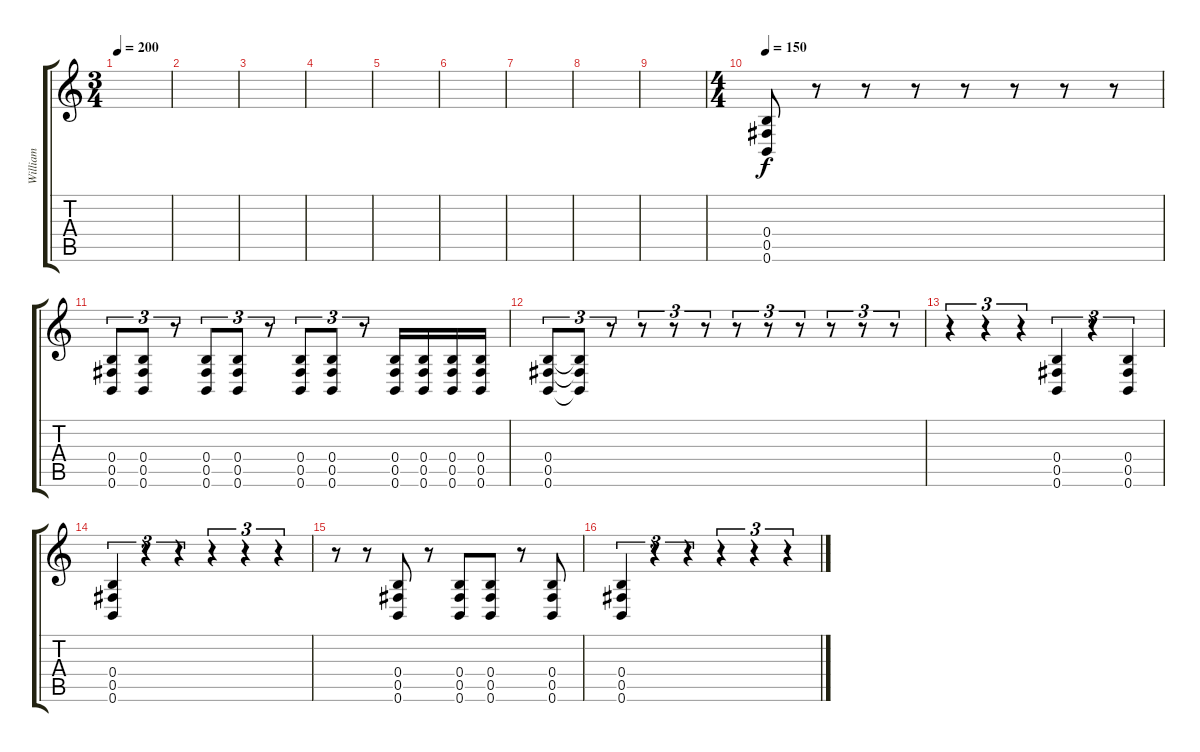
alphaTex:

\track ("William" "William") {instrument distortionguitar}
\staff {score tabs}
\tuning (Db4 Ab3 E3 B2 Gb2 B1) {hide}
\ts (3 4)
\tempo 200
\clef g2
\ks c
|
|
|
|
|
|
|
|
|
\ts (4 4)
\tempo 150
(0.4 0.5 0.6).8 r.8 r.8 r.8 r.8 r.8 r.8 r.8 |
(0.4 0.5 0.6).8{tu (3 2)} (0.4 0.5 0.6).8{tu (3 2)} r.8{tu (3 2)} (0.4 0.5 0.6).8{tu (3 2)} (0.4 0.5 0.6).8{tu (3 2)} r.8{tu (3 2)} (0.4 0.5 0.6).8{tu (3 2)} (0.4 0.5 0.6).8{tu (3 2)} r.8{tu (3 2)} (0.4 0.5 0.6).16 (0.4 0.5 0.6).16 (0.4 0.5 0.6).16 (0.4 0.5 0.6).16 |
(0.4 0.5 0.6).8{tu (3 2)} (0.4{t} 0.5{t} 0.6{t}).8{tu (3 2)} r.8{tu (3 2)} r.8{tu (3 2)} r.8{tu (3 2)} r.8{tu (3 2)} r.8{tu (3 2)} r.8{tu (3 2)} r.8{tu (3 2)} r.8{tu (3 2)} r.8{tu (3 2)} r.8{tu (3 2)} |
r.4{tu (3 2)} r.4{tu (3 2)} r.4{tu (3 2)} (0.4 0.5 0.6).4{tu (3 2)} r.4{tu (3 2)} (0.4 0.5 0.6).4{tu (3 2)} |
(0.4 0.5 0.6).4{tu (3 2)} r.4{tu (3 2)} r.4{tu (3 2)} r.4{tu (3 2)} r.4{tu (3 2)} r.4{tu (3 2)} |
r.8 r.8 (0.4 0.5 0.6).8 r.8 (0.4 0.5 0.6).8 (0.4 0.5 0.6).8 r.8 (0.4 0.5 0.6).8 |
(0.4 0.5 0.6).4{tu (3 2)} r.4{tu (3 2)} r.4{tu (3 2)} r.4{tu (3 2)} r.4{tu (3 2)} r.4{tu (3 2)}
